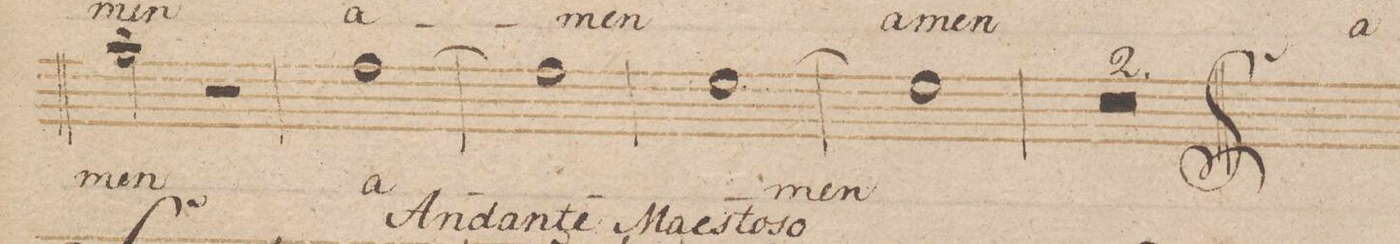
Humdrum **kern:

**kern	**text	**dynam
*I"Canto.	*	*
*clefC1	*	*
*k[b-]	*	*
*met(c)	*	*
*M4/4	*	*
2ff\	-men	.
2r	.	.
=280	=280	=280
[1dd	a-	.
=281	=281	=281
1dd]	.	.
=282	=282	=282
[1cc	-men	.
=283	=283	=283
1cc]	.	.
=284	=284	=284
0r	.	.
=285	=285	=285
==	==	==
*-	*-	*-
